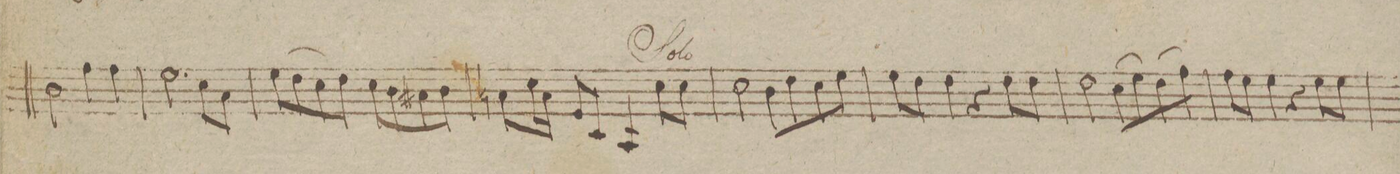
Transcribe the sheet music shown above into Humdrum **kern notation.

**kern	**dynam
*I"Violino. Principal	*
*clefG2	*
*k[f#c#g#]	*
*met(c)	*
*M4/4	*
2b\	.
4ff#\	.
4ff#\	.
=10	=10
2.ee\	.
8cc#\L	.
8a\J	.
=11	=11
(8ee\L	.
8dd\	.
8cc#\)	.
8dd\J	.
8cc#\L	.
8b\	.
8a#X\	.
8b\J	.
=12	=12
8an\L	.
16cc#\L	.
16a\JJ	.
8e/L	.
8c#/J	.
4A/	.
8cc#\L	.
8cc#\J	.
=13	=13
2cc#\	.
8b\L	.
8dd\	.
8cc#\	.
8ee\J	.
=14	=14
8ee\L	.
8dd\J	.
4dd\	.
4r	.
8dd\L	.
8dd\J	.
=15	=15
2dd\	.
(8cc#\L	.
8ee\)	.
(8dd\	.
8ff#\J)	.
=16	=16
8ff#\L	.
8ee\J	.
4ee\	.
4r	.
8ee\L	.
8ee\J	.
=17	=17
*-	*-
